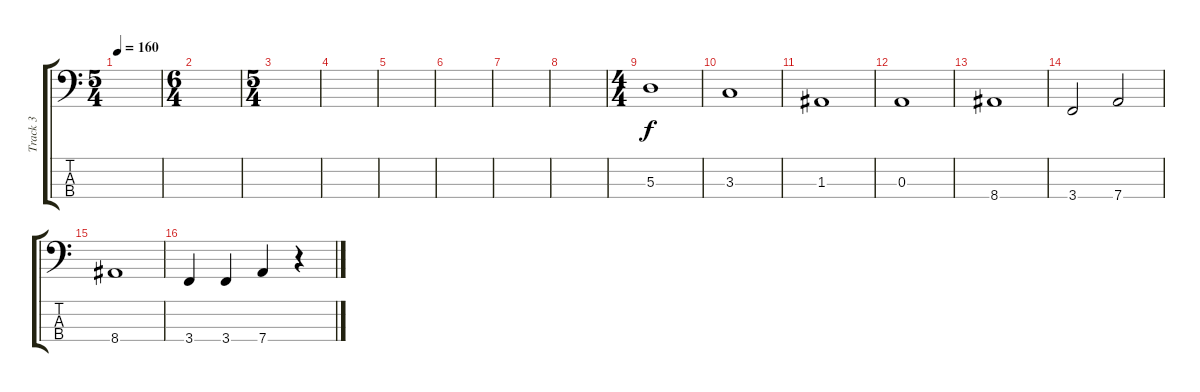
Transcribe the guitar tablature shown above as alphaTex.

\track ("Track 3" "Track 3") {instrument electricbasspick}
\staff {score tabs}
\tuning (G2 D2 A1 D1) {hide}
\ts (5 4)
\tempo 160
\clef f4
\ks c
|
\ts (6 4)
|
\ts (5 4)
|
|
|
|
|
|
\ts (4 4)
5.3.1 |
3.3.1 |
1.3.1 |
0.3.1 |
8.4.1 |
3.4.2 7.4.2 |
8.4.1 |
3.4.4 3.4.4 7.4.4 r.4
